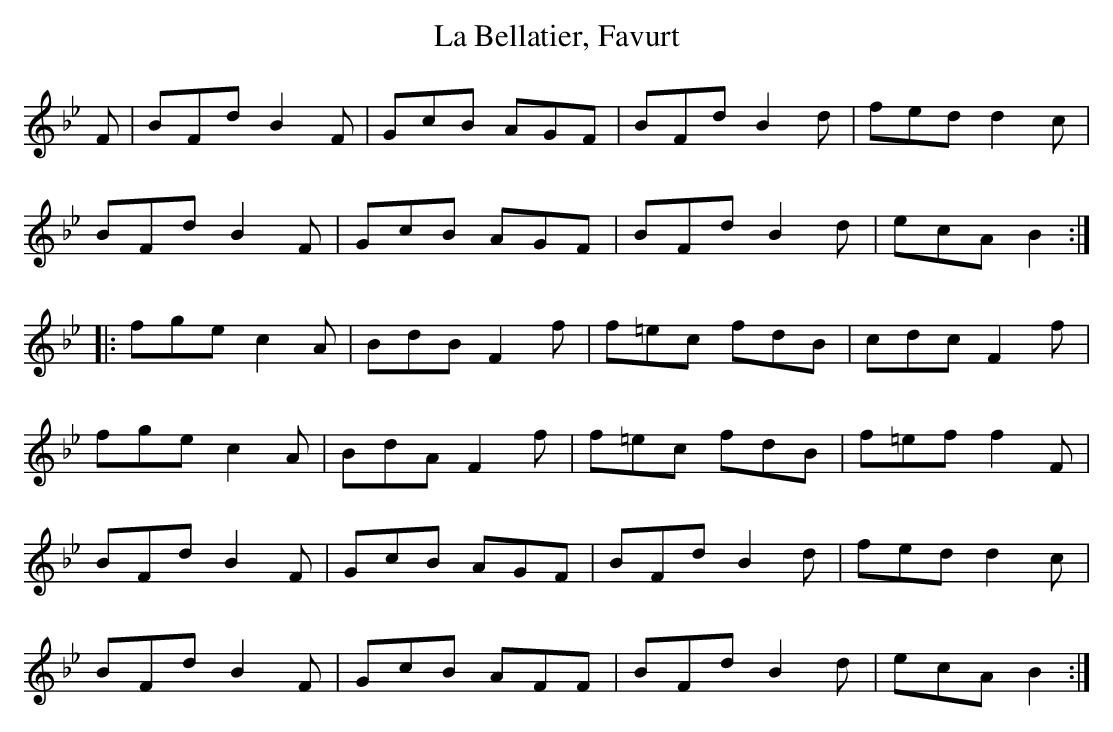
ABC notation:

X:1
T:La Bellatier, Favurt
M:
L:1/8
K:Bb
F|BFd B2F|GcB AGF|BFd B2d|fed d2c|
BFd B2F|GcB AGF|BFd B2d|ecA B2:|
|:fge c2A|BdB F2f|f=ec fdB|cdc F2f|
fge c2A|BdA F2f|f=ec fdB|f=ef f2F|
BFd B2F|GcB AGF|BFdB2d|fed d2c|
BFd B2F|GcB AFF|BFd B2d|ecA B2:|
